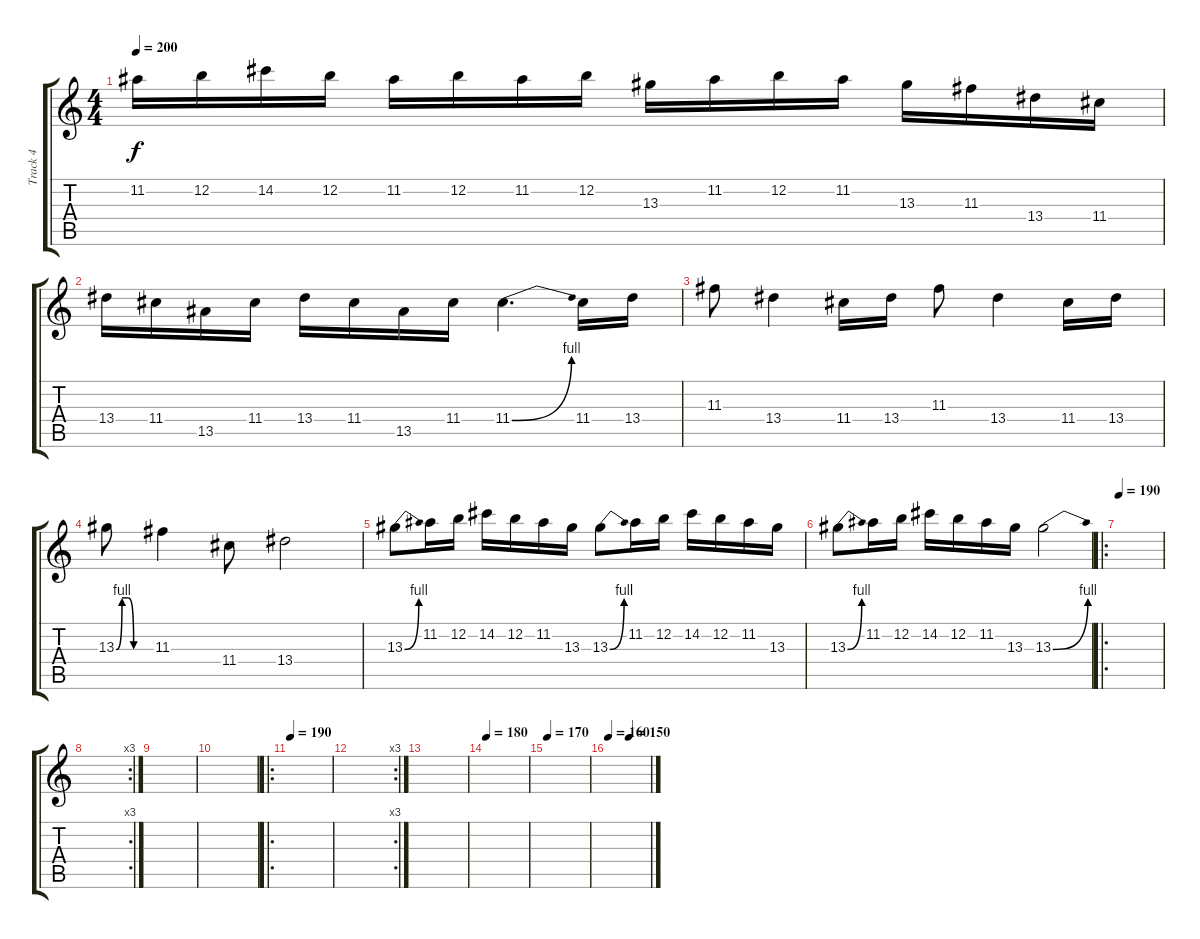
\track ("Track 4" "Track 4") {instrument distortionguitar}
\staff {score tabs}
\tuning (E4 B3 G3 D3 A2 E2) {hide}
\ts (4 4)
\tempo 200
\clef g2
\ks c
11.2.16{dy f} 12.2.16 14.2.16 12.2.16 11.2.16 12.2.16 11.2.16 12.2.16 13.3.16 11.2.16 12.2.16 11.2.16 13.3.16 11.3.16 13.4.16 11.4.16 |
13.4.16 11.4.16 13.5.16 11.4.16 13.4.16 11.4.16 13.5.16 11.4.16 11.4{be (bend 0 0 60 4)}.4{d} 11.4.16 13.4.16 |
11.3.8 13.4.4 11.4.16 13.4.16 11.3.8 13.4.4 11.4.16 13.4.16 |
13.3{be (custom 0 0 10 4 20 4 30 0 60 0)}.8 11.3.4 11.4.8 13.4.2 |
13.3{be (bend 0 0 60 4)}.8 11.2.16 12.2.16 14.2.16 12.2.16 11.2.16 13.3.16 13.3{be (bend 0 0 60 4)}.8 11.2.16 12.2.16 14.2.16 12.2.16 11.2.16 13.3.16 |
13.3{be (bend 0 0 60 4)}.8 11.2.16 12.2.16 14.2.16 12.2.16 11.2.16 13.3.16 13.3{be (bend 0 0 60 4)}.2 |
\ro
\tempo 190
|
\rc 3
|
|
|
\ro
\tempo 190
|
\rc 3
|
|
\tempo 180
|
\tempo 170
|
\tempo 160
\tempo (150 0.5)
